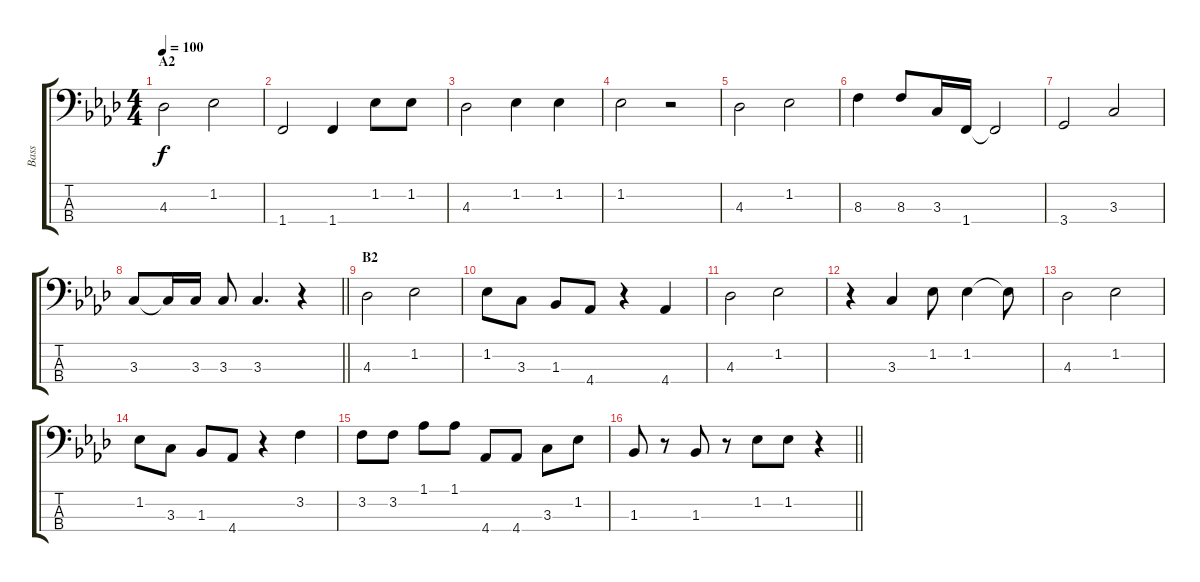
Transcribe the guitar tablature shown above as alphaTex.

\track ("Bass" "Bass") {instrument electricbassfinger}
\staff {score tabs}
\tuning (G2 D2 A1 E1) {hide}
\ts (4 4)
\section ("" "A2")
\tempo 100
\clef f4
\ks ab
4.3.2{dy f} 1.2.2 |
1.4.2 1.4.4 1.2.8 1.2.8 |
4.3.2 1.2.4 1.2.4 |
1.2.2 r.2 |
4.3.2 1.2.2 |
8.3.4 8.3.8 3.3.16 1.4.16 1.4{t}.2 |
3.4.2 3.3.2 |
\barLineRight lightlight
3.3.8 3.3{t}.16 3.3.16 3.3.8 3.3.4{d} r.4 |
\section ("" "B2")
4.3.2 1.2.2 |
1.2.8 3.3.8 1.3.8 4.4.8 r.4 4.4.4 |
4.3.2 1.2.2 |
r.4 3.3.4 1.2.8 1.2.4 1.2{t}.8 |
4.3.2 1.2.2 |
1.2.8 3.3.8 1.3.8 4.4.8 r.4 3.2.4 |
3.2.8 3.2.8 1.1.8 1.1.8 4.4.8 4.4.8 3.3.8 1.2.8 |
\barLineRight lightlight
1.3.8 r.8 1.3.8 r.8 1.2.8 1.2.8 r.4
